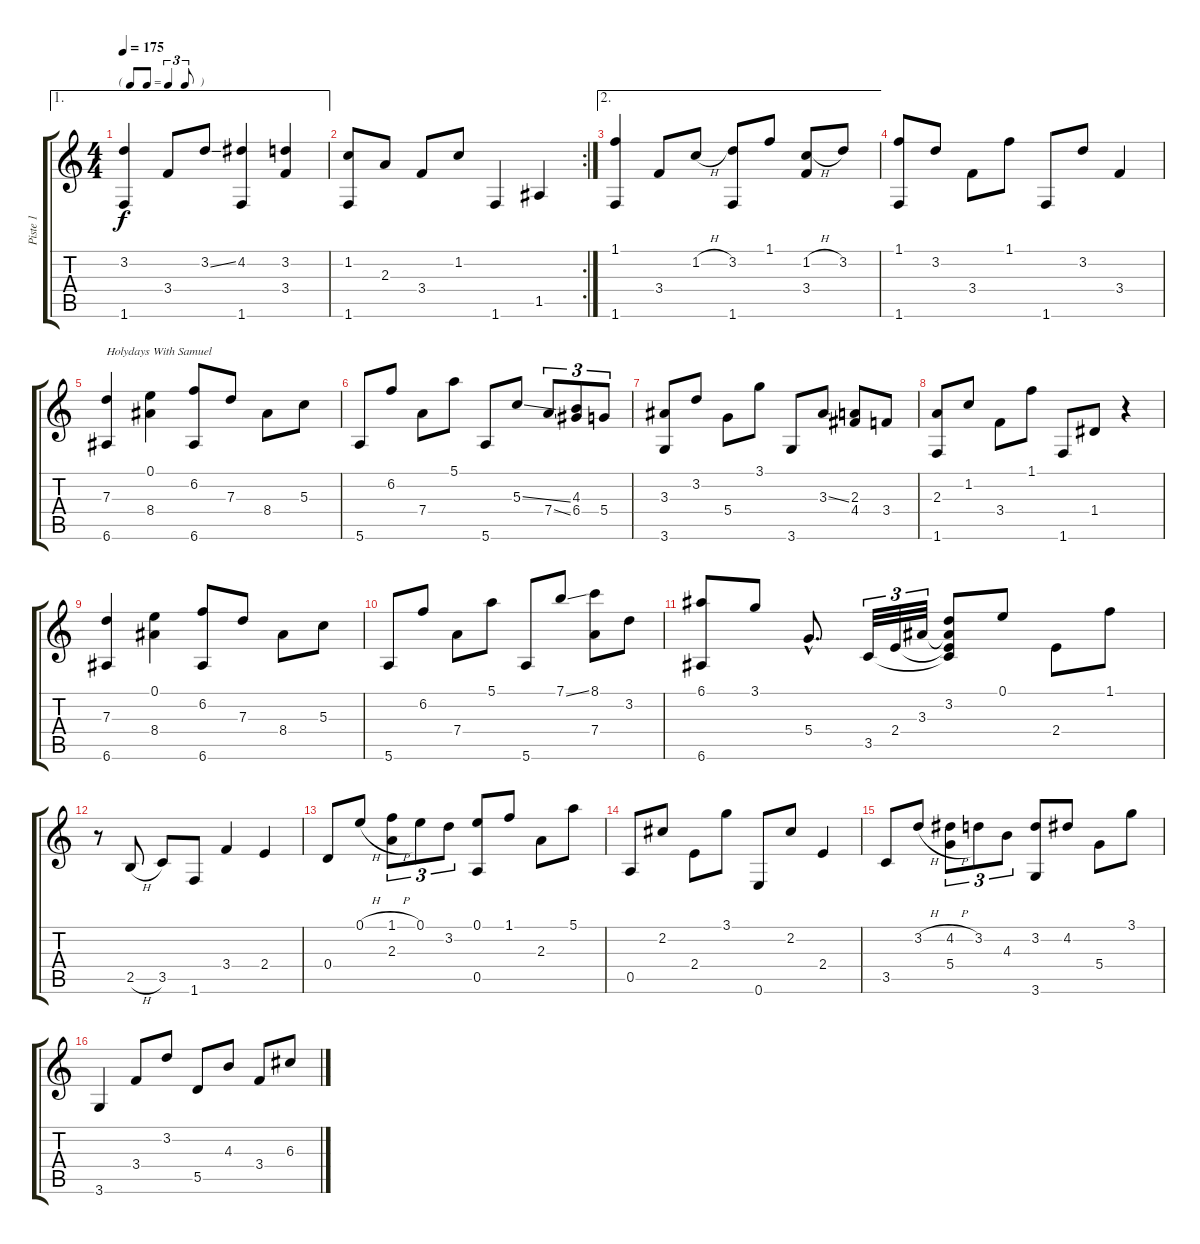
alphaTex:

\track ("Piste 1" "Piste 1") {instrument electricguitarjazz}
\staff {score tabs}
\tuning (E4 B3 G3 D3 A2 E2) {hide}
\ae 1
\ts (4 4)
\tf triplet8th
\tempo 175
\clef g2
\ks c
(3.2 1.6).4{dy f} 3.4.8 3.2{ss}.8 (4.2 1.6).4 (3.2 3.4).4 |
\rc 2
(1.2 1.6).8 2.3.8 3.4.8 1.2.8 1.6.4 1.5.4 |
\ae 2
(1.1 1.6).4 3.4.8 1.2{h}.8 (3.2 1.6).8 1.1.8 (1.2{h} 3.4).8 3.2.8 |
(1.1 1.6).8 3.2.8 3.4.8 1.1.8 1.6.8 3.2.8 3.4.4 |
(7.3 6.6).4{txt "Holydays With Samuel"} (0.1 8.4).4 (6.2 6.6).8 7.3.8 8.4.8 5.3.8 |
5.6.8 6.2.8 7.4.8 5.1.8 5.6.8 5.3{ss}.8 7.4{ss}.8{tu (3 2)} (4.3 6.4).8{tu (3 2)} 5.4.8{tu (3 2)} |
(3.3 3.6).8 3.2.8 5.4.8 3.1.8 3.6.8 3.3{ss}.8 (2.3 4.4).8 3.4.8 |
(2.3 1.6).8 1.2.8 3.4.8 1.1.8 1.6.8 1.4.8 r.4 |
(7.3 6.6).4 (0.1 8.4).4 (6.2 6.6).8 7.3.8 8.4.8 5.3.8 |
5.6.8 6.2.8 7.4.8 5.1.8 5.6.8 7.1{ss}.8 (8.1 7.4).8 3.2.8 |
(6.1 6.6).8 3.1.8 5.4{hac}.8{d} 3.5.32{tu (3 2)} 2.4.32{tu (3 2)} 3.3.32{tu (3 2)} (3.2 3.3{t} 2.4{t} 3.5{t}).8 0.1.8 2.4.8 1.1.8 |
r.8 2.5{h}.8 3.5.8 1.6.8 3.4.4 2.4.4 |
0.4.8 0.1{h}.8 (1.1{h} 2.3).8{tu (3 2)} 0.1.8{tu (3 2)} 3.2.8{tu (3 2)} (0.1 0.5).8 1.1.8 2.3.8 5.1.8 |
0.5.8 2.2.8 2.4.8 3.1.8 0.6.8 2.2.8 2.4.4 |
3.5.8 3.2{h}.8 (4.2{h} 5.4).8{tu (3 2)} 3.2.8{tu (3 2)} 4.3.8{tu (3 2)} (3.2 3.6).8 4.2.8 5.4.8 3.1.8 |
3.6.4 3.4.8 3.2.8 5.5.8 4.3.8 3.4.8 6.3.8
